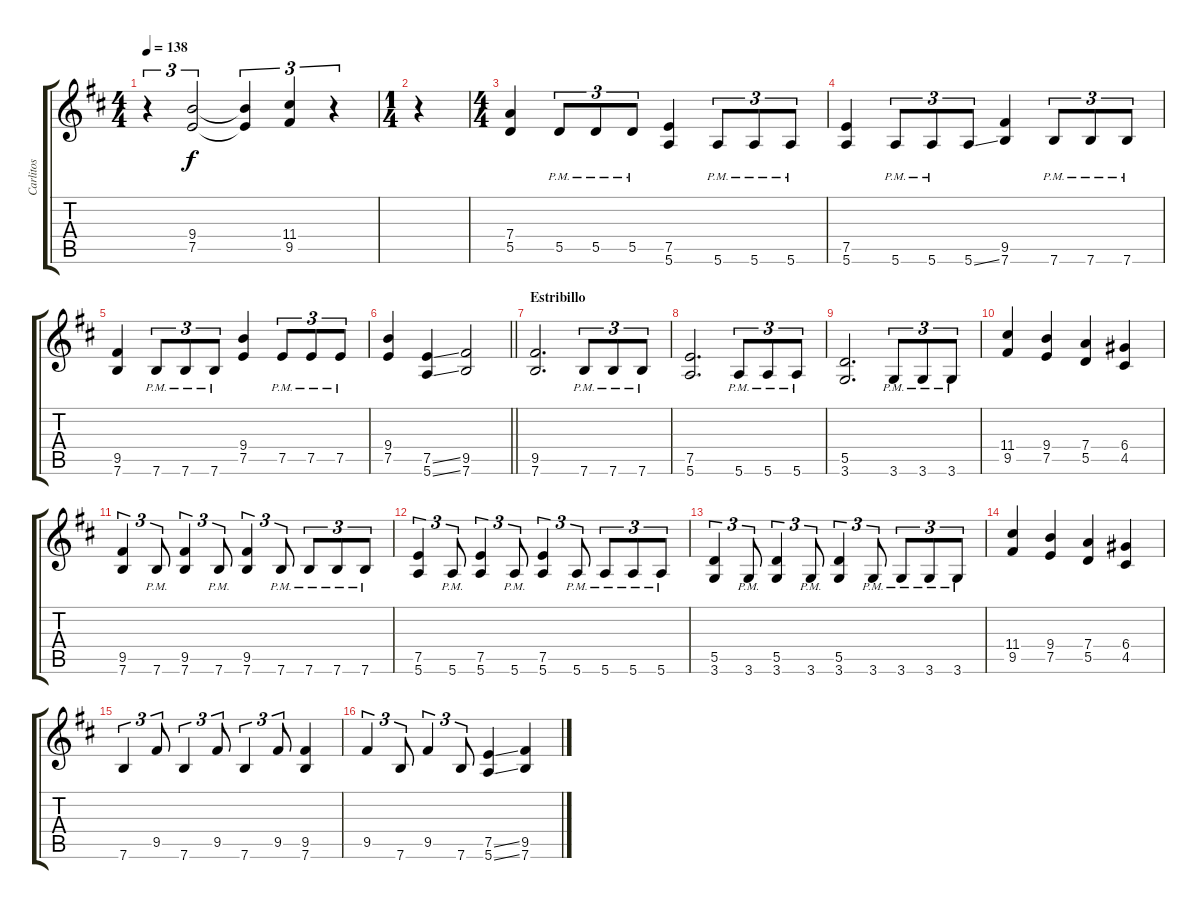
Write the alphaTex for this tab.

\track ("Carlitos" "Carlitos") {instrument acousticguitarsteel}
\staff {score tabs}
\tuning (E4 B3 G3 D3 A2 E2) {hide}
\ts (4 4)
\tempo 138
\clef g2
\ks d
r.4{tu (3 2) dy f} (9.4 7.5).2{tu (3 2)} (9.4{t} 7.5{t}).4{tu (3 2)} (11.4 9.5).4{tu (3 2)} r.4{tu (3 2)} |
\ts (1 4)
r.4 |
\ts (4 4)
(7.4 5.5).4 5.5{pm}.8{tu (3 2)} 5.5{pm}.8{tu (3 2)} 5.5{pm}.8{tu (3 2)} (7.5 5.6).4 5.6{pm}.8{tu (3 2)} 5.6{pm}.8{tu (3 2)} 5.6{pm}.8{tu (3 2)} |
(7.5 5.6).4 5.6{pm}.8{tu (3 2)} 5.6{pm}.8{tu (3 2)} 5.6{ss}.8{tu (3 2)} (9.5 7.6).4 7.6{pm}.8{tu (3 2)} 7.6{pm}.8{tu (3 2)} 7.6{pm}.8{tu (3 2)} |
(9.5 7.6).4 7.6{pm}.8{tu (3 2)} 7.6{pm}.8{tu (3 2)} 7.6{pm}.8{tu (3 2)} (9.4 7.5).4 7.5{pm}.8{tu (3 2)} 7.5{pm}.8{tu (3 2)} 7.5{pm}.8{tu (3 2)} |
\barLineRight lightlight
(9.4 7.5).4 (7.5{ss} 5.6{ss}).4 (9.5 7.6).2 |
\section ("" "Estribillo")
(9.5 7.6).2{d} 7.6{pm}.8{tu (3 2)} 7.6{pm}.8{tu (3 2)} 7.6{pm}.8{tu (3 2)} |
(7.5 5.6).2{d} 5.6{pm}.8{tu (3 2)} 5.6{pm}.8{tu (3 2)} 5.6{pm}.8{tu (3 2)} |
(5.5 3.6).2{d} 3.6{pm}.8{tu (3 2)} 3.6{pm}.8{tu (3 2)} 3.6{pm}.8{tu (3 2)} |
(11.4 9.5).4 (9.4 7.5).4 (7.4 5.5).4 (6.4 4.5).4 |
(9.5 7.6).4{tu (3 2)} 7.6{pm}.8{tu (3 2)} (9.5 7.6).4{tu (3 2)} 7.6{pm}.8{tu (3 2)} (9.5 7.6).4{tu (3 2)} 7.6{pm}.8{tu (3 2)} 7.6{pm}.8{tu (3 2)} 7.6{pm}.8{tu (3 2)} 7.6{pm}.8{tu (3 2)} |
(7.5 5.6).4{tu (3 2)} 5.6{pm}.8{tu (3 2)} (7.5 5.6).4{tu (3 2)} 5.6{pm}.8{tu (3 2)} (7.5 5.6).4{tu (3 2)} 5.6{pm}.8{tu (3 2)} 5.6{pm}.8{tu (3 2)} 5.6{pm}.8{tu (3 2)} 5.6{pm}.8{tu (3 2)} |
(5.5 3.6).4{tu (3 2)} 3.6{pm}.8{tu (3 2)} (5.5 3.6).4{tu (3 2)} 3.6{pm}.8{tu (3 2)} (5.5 3.6).4{tu (3 2)} 3.6{pm}.8{tu (3 2)} 3.6{pm}.8{tu (3 2)} 3.6{pm}.8{tu (3 2)} 3.6{pm}.8{tu (3 2)} |
(11.4 9.5).4 (9.4 7.5).4 (7.4 5.5).4 (6.4 4.5).4 |
7.6.4{tu (3 2)} 9.5.8{tu (3 2)} 7.6.4{tu (3 2)} 9.5.8{tu (3 2)} 7.6.4{tu (3 2)} 9.5.8{tu (3 2)} (9.5 7.6).4 |
9.5.4{tu (3 2)} 7.6.8{tu (3 2)} 9.5.4{tu (3 2)} 7.6.8{tu (3 2)} (7.5{ss} 5.6{ss}).4 (9.5 7.6).4
